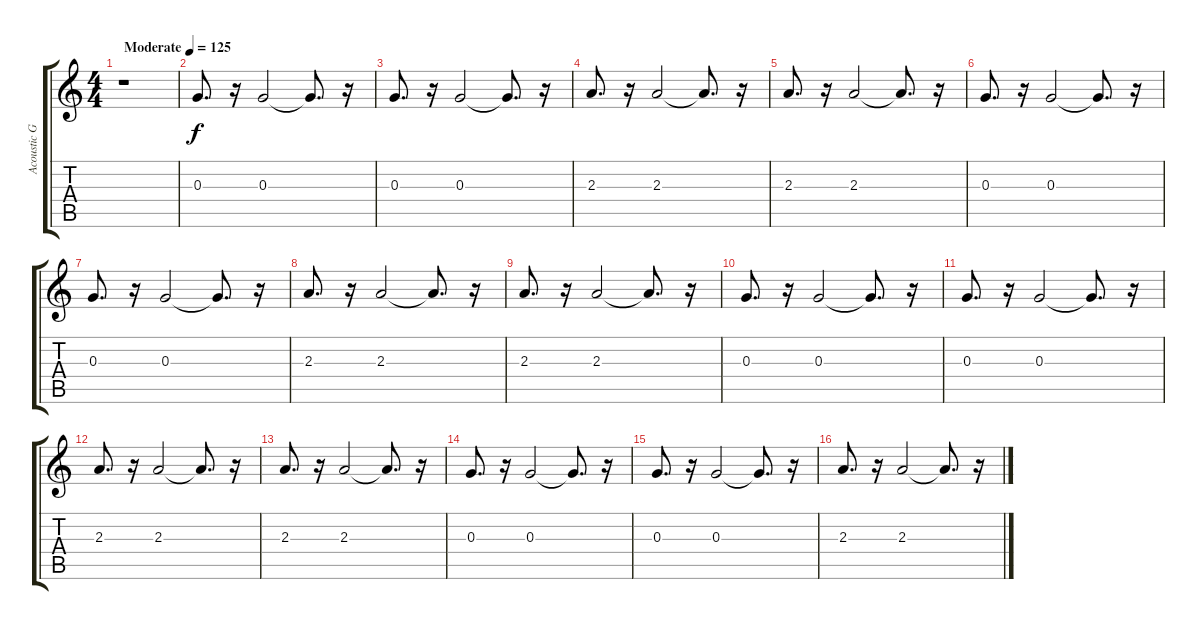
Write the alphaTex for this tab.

\track ("Acoustic Guitar" "Acoustic G") {instrument acousticguitarsteel}
\staff {score tabs}
\tuning (E4 B3 G3 D3 A2 E2) {hide}
\ts (4 4)
\tempo (125 "Moderate")
\clef g2
\ks c
r.1{dy f instrument acousticguitarsteel} |
0.3.8{d} r.16 0.3.2{balance 1} 0.3{t}.8{d} r.16 |
0.3.8{d balance 16} r.16 0.3.2{balance 0} 0.3{t}.8{d} r.16 |
2.3.8{d balance 15} r.16 2.3.2{balance 1} 2.3{t}.8{d} r.16 |
2.3.8{d balance 15} r.16 2.3.2{balance 1} 2.3{t}.8{d} r.16 |
0.3.8{d balance 16} r.16 0.3.2{balance 1} 0.3{t}.8{d} r.16 |
0.3.8{d balance 16} r.16 0.3.2{balance 0} 0.3{t}.8{d} r.16 |
2.3.8{d balance 15} r.16 2.3.2{balance 1} 2.3{t}.8{d} r.16 |
2.3.8{d balance 15} r.16 2.3.2{balance 1} 2.3{t}.8{d} r.16 |
0.3.8{d balance 16} r.16 0.3.2{balance 1} 0.3{t}.8{d} r.16 |
0.3.8{d balance 16} r.16 0.3.2{balance 0} 0.3{t}.8{d} r.16 |
2.3.8{d balance 15} r.16 2.3.2{balance 1} 2.3{t}.8{d} r.16 |
2.3.8{d balance 15} r.16 2.3.2{balance 1} 2.3{t}.8{d} r.16 |
0.3.8{d balance 16} r.16 0.3.2{balance 1} 0.3{t}.8{d} r.16 |
0.3.8{d balance 16} r.16 0.3.2{balance 0} 0.3{t}.8{d} r.16 |
2.3.8{d balance 15} r.16 2.3.2{balance 1} 2.3{t}.8{d} r.16
